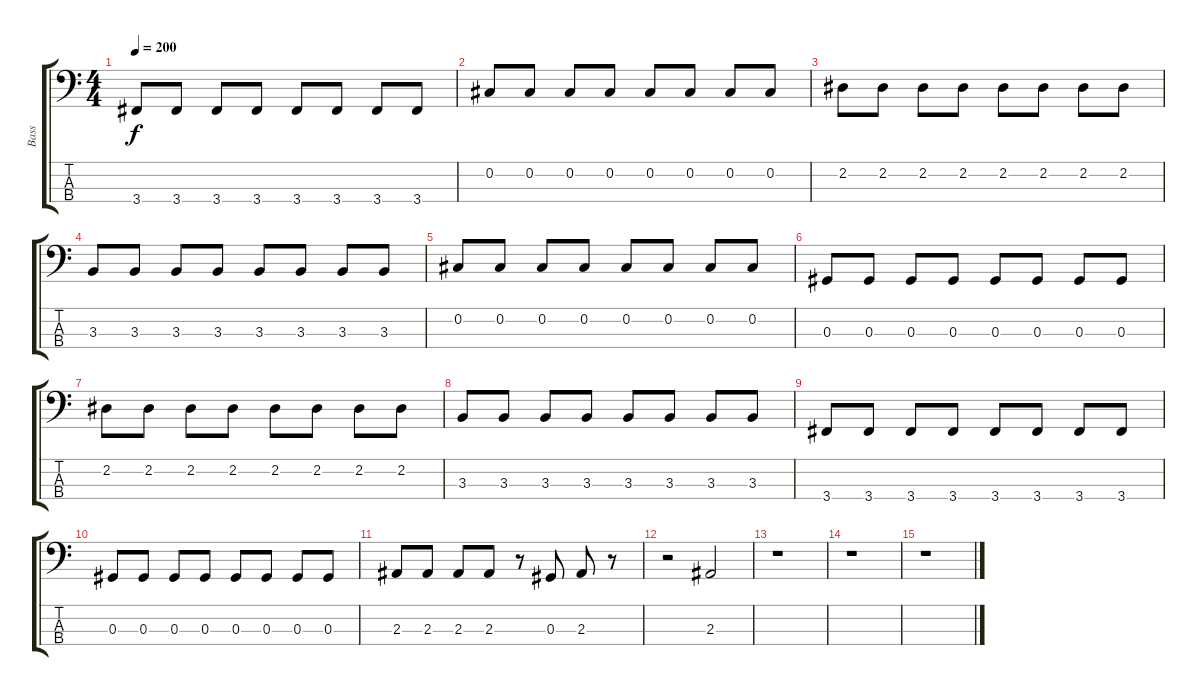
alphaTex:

\track ("Bass" "Bass") {instrument electricbasspick}
\staff {score tabs}
\tuning (Gb2 Db2 Ab1 Eb1) {hide}
\ts (4 4)
\tempo 200
\clef f4
\ks c
3.4.8{dy f} 3.4.8 3.4.8 3.4.8 3.4.8 3.4.8 3.4.8 3.4.8 |
0.2.8 0.2.8 0.2.8 0.2.8 0.2.8 0.2.8 0.2.8 0.2.8 |
2.2.8 2.2.8 2.2.8 2.2.8 2.2.8 2.2.8 2.2.8 2.2.8 |
3.3.8 3.3.8 3.3.8 3.3.8 3.3.8 3.3.8 3.3.8 3.3.8 |
0.2.8 0.2.8 0.2.8 0.2.8 0.2.8 0.2.8 0.2.8 0.2.8 |
0.3.8 0.3.8 0.3.8 0.3.8 0.3.8 0.3.8 0.3.8 0.3.8 |
2.2.8 2.2.8 2.2.8 2.2.8 2.2.8 2.2.8 2.2.8 2.2.8 |
3.3.8 3.3.8 3.3.8 3.3.8 3.3.8 3.3.8 3.3.8 3.3.8 |
3.4.8 3.4.8 3.4.8 3.4.8 3.4.8 3.4.8 3.4.8 3.4.8 |
0.3.8 0.3.8 0.3.8 0.3.8 0.3.8 0.3.8 0.3.8 0.3.8 |
2.3.8 2.3.8 2.3.8 2.3.8 r.8 0.3.8 2.3.8 r.8 |
r.2 2.3.2 |
r.1 |
r.1 |
r.1
